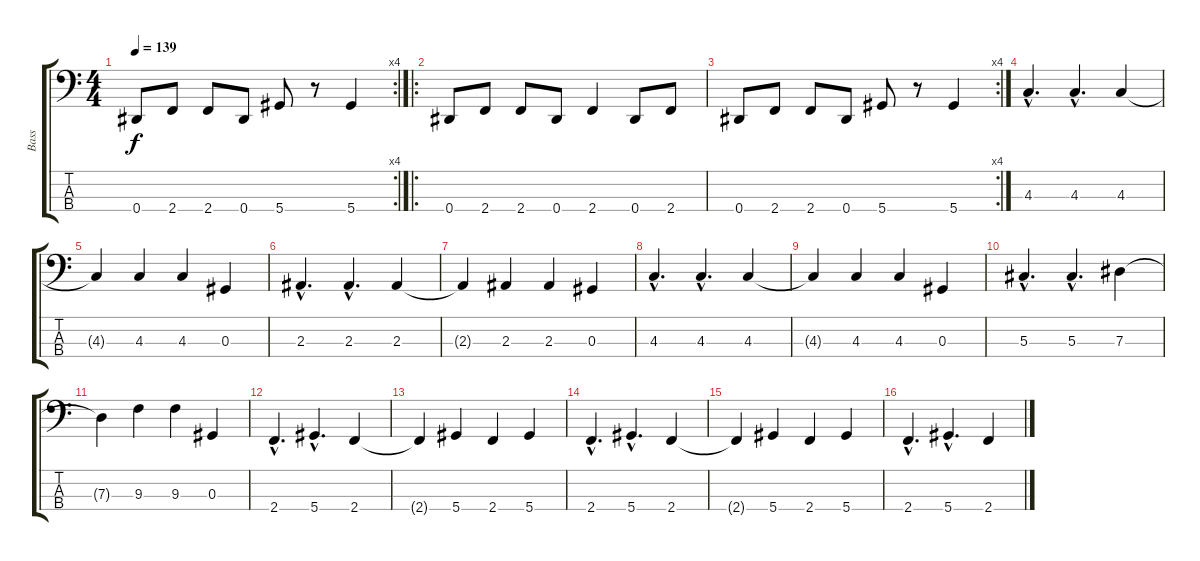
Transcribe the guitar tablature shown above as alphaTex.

\track ("Bass" "Bass") {instrument electricbassfinger}
\staff {score tabs}
\tuning (Gb2 Db2 Ab1 Eb1) {hide}
\rc 4
\ts (4 4)
\tempo 139
\clef f4
\ks c
0.4.8{dy f} 2.4.8 2.4.8 0.4.8 5.4.8 r.8 5.4.4 |
\ro
0.4.8 2.4.8 2.4.8 0.4.8 2.4.4 0.4.8 2.4.8 |
\rc 4
0.4.8 2.4.8 2.4.8 0.4.8 5.4.8 r.8 5.4.4 |
4.3{hac}.4{d} 4.3{hac}.4{d} 4.3.4 |
4.3{t}.4 4.3.4 4.3.4 0.3.4 |
2.3{hac}.4{d} 2.3{hac}.4{d} 2.3.4 |
2.3{t}.4 2.3.4 2.3.4 0.3.4 |
4.3{hac}.4{d} 4.3{hac}.4{d} 4.3.4 |
4.3{t}.4 4.3.4 4.3.4 0.3.4 |
5.3{hac}.4{d} 5.3{hac}.4{d} 7.3.4 |
7.3{t}.4 9.3.4 9.3.4 0.3.4 |
2.4{hac}.4{d} 5.4{hac}.4{d} 2.4.4 |
2.4{t}.4 5.4.4 2.4.4 5.4.4 |
2.4{hac}.4{d} 5.4{hac}.4{d} 2.4.4 |
2.4{t}.4 5.4.4 2.4.4 5.4.4 |
2.4{hac}.4{d} 5.4{hac}.4{d} 2.4.4
